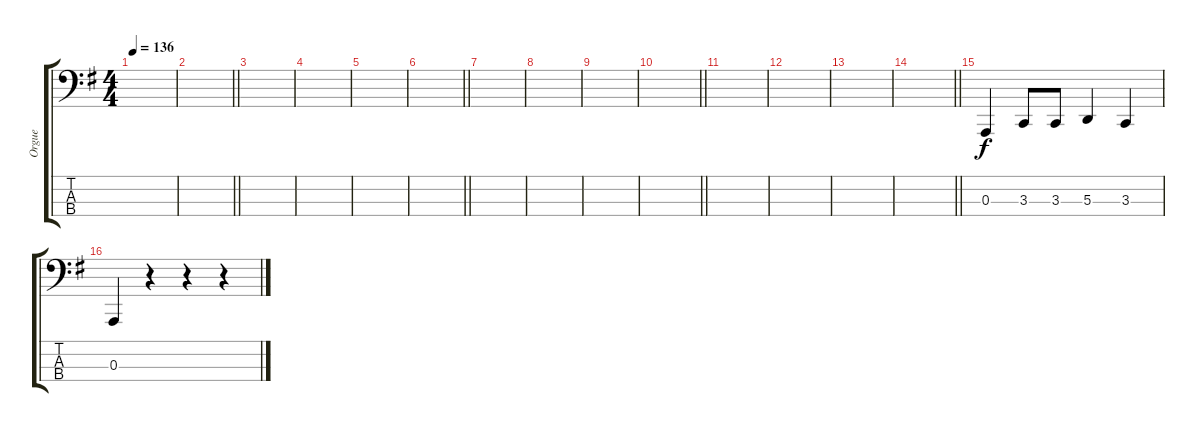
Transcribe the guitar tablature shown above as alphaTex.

\track ("Orgue" "Orgue") {instrument drawbarorgan}
\staff {score tabs}
\tuning (G2 D2 A1 E1) {hide}
\ts (4 4)
\tempo 136
\clef f4
\ks g
|
\barLineRight lightlight
|
|
|
|
\barLineRight lightlight
|
|
|
|
\barLineRight lightlight
|
|
|
|
\barLineRight lightlight
|
0.3.4 3.3.8 3.3.8 5.3.4 3.3.4 |
0.3.4 r.4 r.4 r.4
